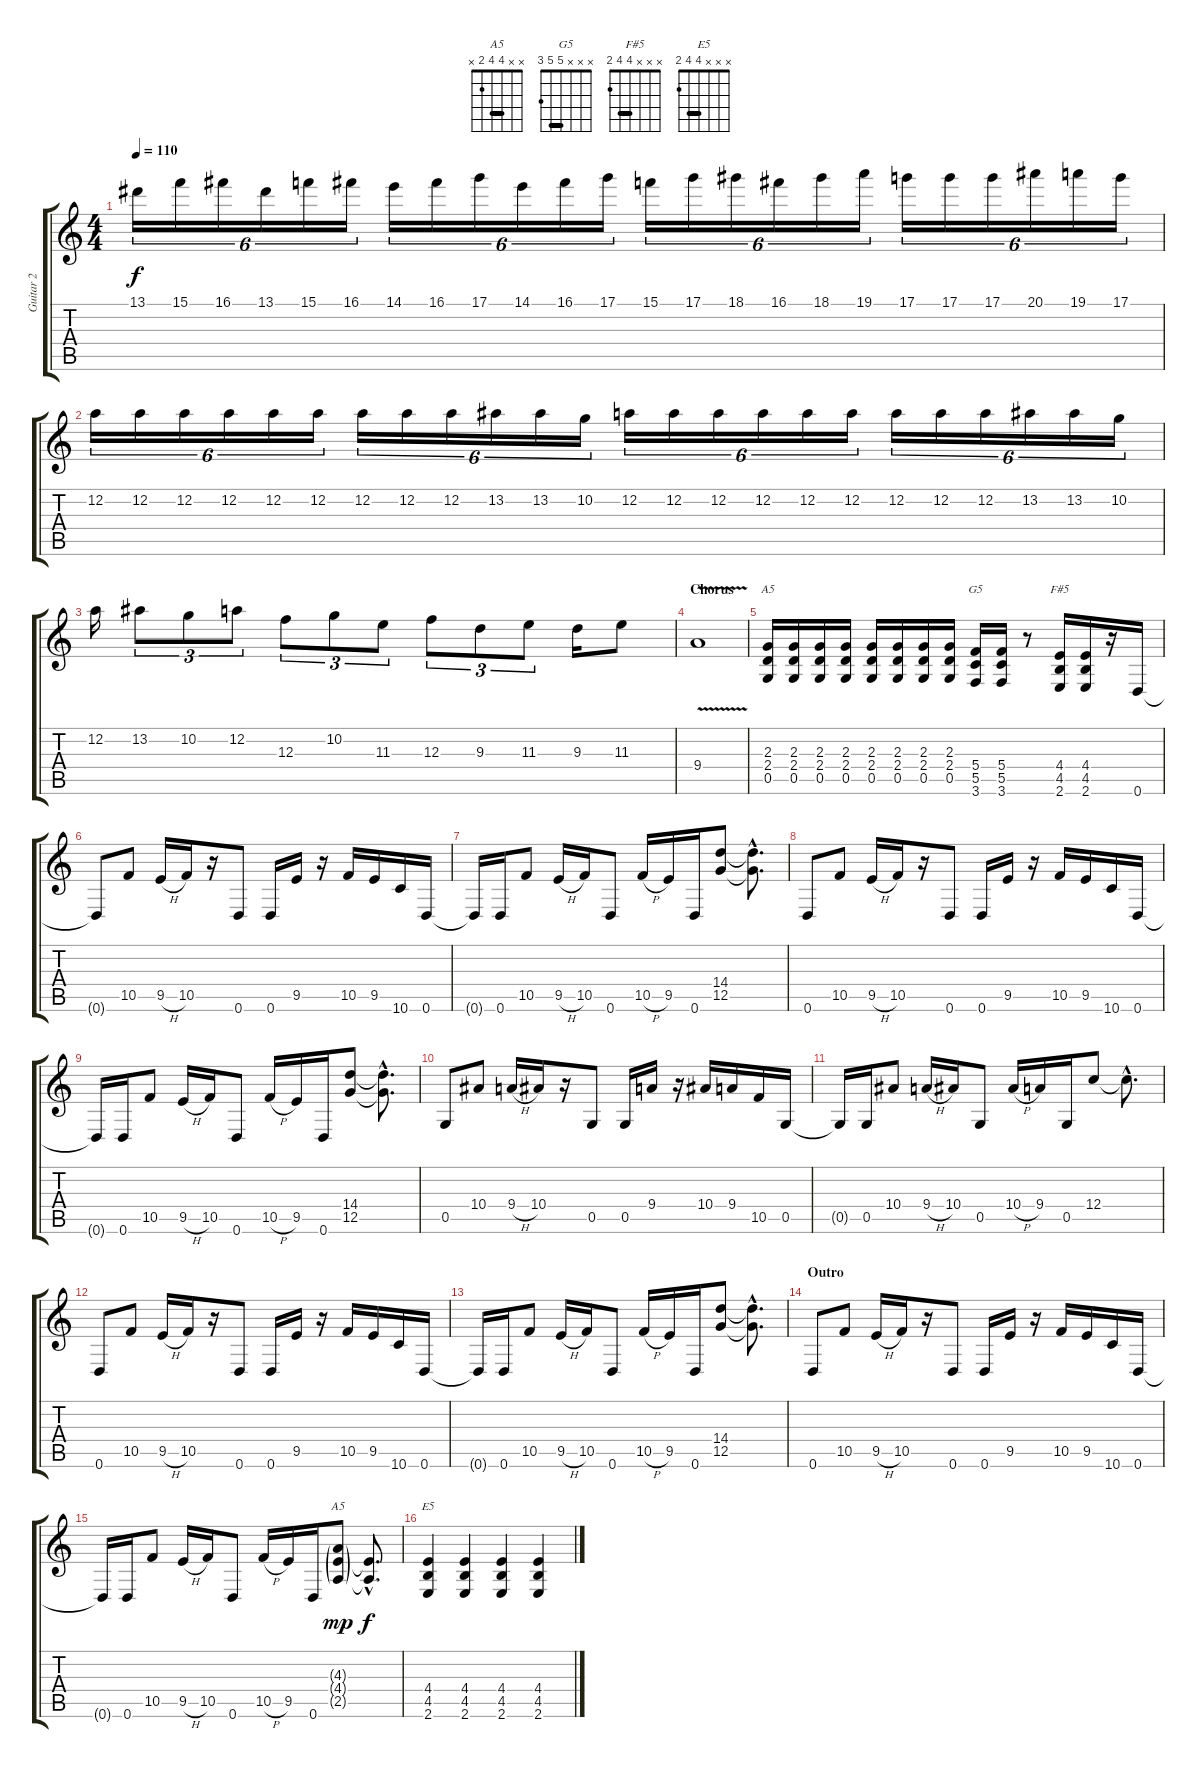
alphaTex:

\track ("Guitar 2" "Guitar 2") {instrument distortionguitar}
\staff {score tabs}
\tuning (D4 A3 F3 C3 G2 D2) {hide}
\chord ("A5" x x 2 2 0 x) {barre 2}
\chord ("G5" x x x 5 5 3) {barre 5}
\chord ("F#5" x x x 4 4 2) {barre 4}
\chord ("A5" x x 4 4 2 x) {barre 4}
\chord ("E5" x x x 4 4 2) {barre 4}
\ts (4 4)
\tempo 110
\clef g2
\ks c
13.1.16{tu (6 4) dy f} 15.1.16{tu (6 4)} 16.1.16{tu (6 4)} 13.1.16{tu (6 4)} 15.1.16{tu (6 4)} 16.1.16{tu (6 4)} 14.1.16{tu (6 4)} 16.1.16{tu (6 4)} 17.1.16{tu (6 4)} 14.1.16{tu (6 4)} 16.1.16{tu (6 4)} 17.1.16{tu (6 4)} 15.1.16{tu (6 4)} 17.1.16{tu (6 4)} 18.1.16{tu (6 4)} 16.1.16{tu (6 4)} 18.1.16{tu (6 4)} 19.1.16{tu (6 4)} 17.1.16{tu (6 4)} 17.1.16{tu (6 4)} 17.1.16{tu (6 4)} 20.1.16{tu (6 4)} 19.1.16{tu (6 4)} 17.1.16{tu (6 4)} |
12.2.16{tu (6 4)} 12.2.16{tu (6 4)} 12.2.16{tu (6 4)} 12.2.16{tu (6 4)} 12.2.16{tu (6 4)} 12.2.16{tu (6 4)} 12.2.16{tu (6 4)} 12.2.16{tu (6 4)} 12.2.16{tu (6 4)} 13.2.16{tu (6 4)} 13.2.16{tu (6 4)} 10.2.16{tu (6 4)} 12.2.16{tu (6 4)} 12.2.16{tu (6 4)} 12.2.16{tu (6 4)} 12.2.16{tu (6 4)} 12.2.16{tu (6 4)} 12.2.16{tu (6 4)} 12.2.16{tu (6 4)} 12.2.16{tu (6 4)} 12.2.16{tu (6 4)} 13.2.16{tu (6 4)} 13.2.16{tu (6 4)} 10.2.16{tu (6 4)} |
12.2.16 13.2.8{tu (3 2)} 10.2.8{tu (3 2)} 12.2.8{tu (3 2)} 12.3.8{tu (3 2)} 10.2.8{tu (3 2)} 11.3.8{tu (3 2)} 12.3.8{tu (3 2)} 9.3.8{tu (3 2)} 11.3.8{tu (3 2)} 9.3.16 11.3.8 |
\section ("" "Chorus")
9.4{v}.1 |
(2.3 2.4 0.5).16{ch "A5"} (2.3 2.4 0.5).16 (2.3 2.4 0.5).16 (2.3 2.4 0.5).16 (2.3 2.4 0.5).16 (2.3 2.4 0.5).16 (2.3 2.4 0.5).16 (2.3 2.4 0.5).16 (5.4 5.5 3.6).16{ch "G5"} (5.4 5.5 3.6).16 r.8 (4.4 4.5 2.6).16{ch "F#5"} (4.4 4.5 2.6).16 r.16 0.6.16 |
0.6{t}.8 10.5.8 9.5{h}.16 10.5.16 r.16 0.6.8 0.6.16 9.5.16 r.16 10.5.16 9.5.16 10.6.16 0.6.16 |
0.6{t}.16 0.6.16 10.5.8 9.5{h}.16 10.5.16 0.6.8 10.5{h}.16 9.5.16 0.6.16 (14.4 12.5).8 (14.4{hac t} 12.5{hac t}).8{d} |
0.6.8 10.5.8 9.5{h}.16 10.5.16 r.16 0.6.8 0.6.16 9.5.16 r.16 10.5.16 9.5.16 10.6.16 0.6.16 |
0.6{t}.16 0.6.16 10.5.8 9.5{h}.16 10.5.16 0.6.8 10.5{h}.16 9.5.16 0.6.16 (14.4 12.5).8 (14.4{hac t} 12.5{hac t}).8{d} |
0.5.8 10.4.8 9.4{h}.16 10.4.16 r.16 0.5.8 0.5.16 9.4.16 r.16 10.4.16 9.4.16 10.5.16 0.5.16 |
0.5{t}.16 0.5.16 10.4.8 9.4{h}.16 10.4.16 0.5.8 10.4{h}.16 9.4.16 0.5.16 12.4.8 12.4{hac t}.8{d} |
0.6.8 10.5.8 9.5{h}.16 10.5.16 r.16 0.6.8 0.6.16 9.5.16 r.16 10.5.16 9.5.16 10.6.16 0.6.16 |
0.6{t}.16 0.6.16 10.5.8 9.5{h}.16 10.5.16 0.6.8 10.5{h}.16 9.5.16 0.6.16 (14.4 12.5).8 (14.4{hac t} 12.5{hac t}).8{d} |
\section ("" "Outro")
0.6.8 10.5.8 9.5{h}.16 10.5.16 r.16 0.6.8 0.6.16 9.5.16 r.16 10.5.16 9.5.16 10.6.16 0.6.16 |
0.6{t}.16 0.6.16 10.5.8 9.5{h}.16 10.5.16 0.6.8 10.5{h}.16 9.5.16 0.6.16 (4.3{g} 4.4{g} 2.5{g}).8{ch "A5" dy mp} (4.4{hac t} 2.5{hac t}).8{d dy f} |
(4.4 4.5 2.6).4{ch "E5"} (4.4 4.5 2.6).4 (4.4 4.5 2.6).4 (4.4 4.5 2.6).4
